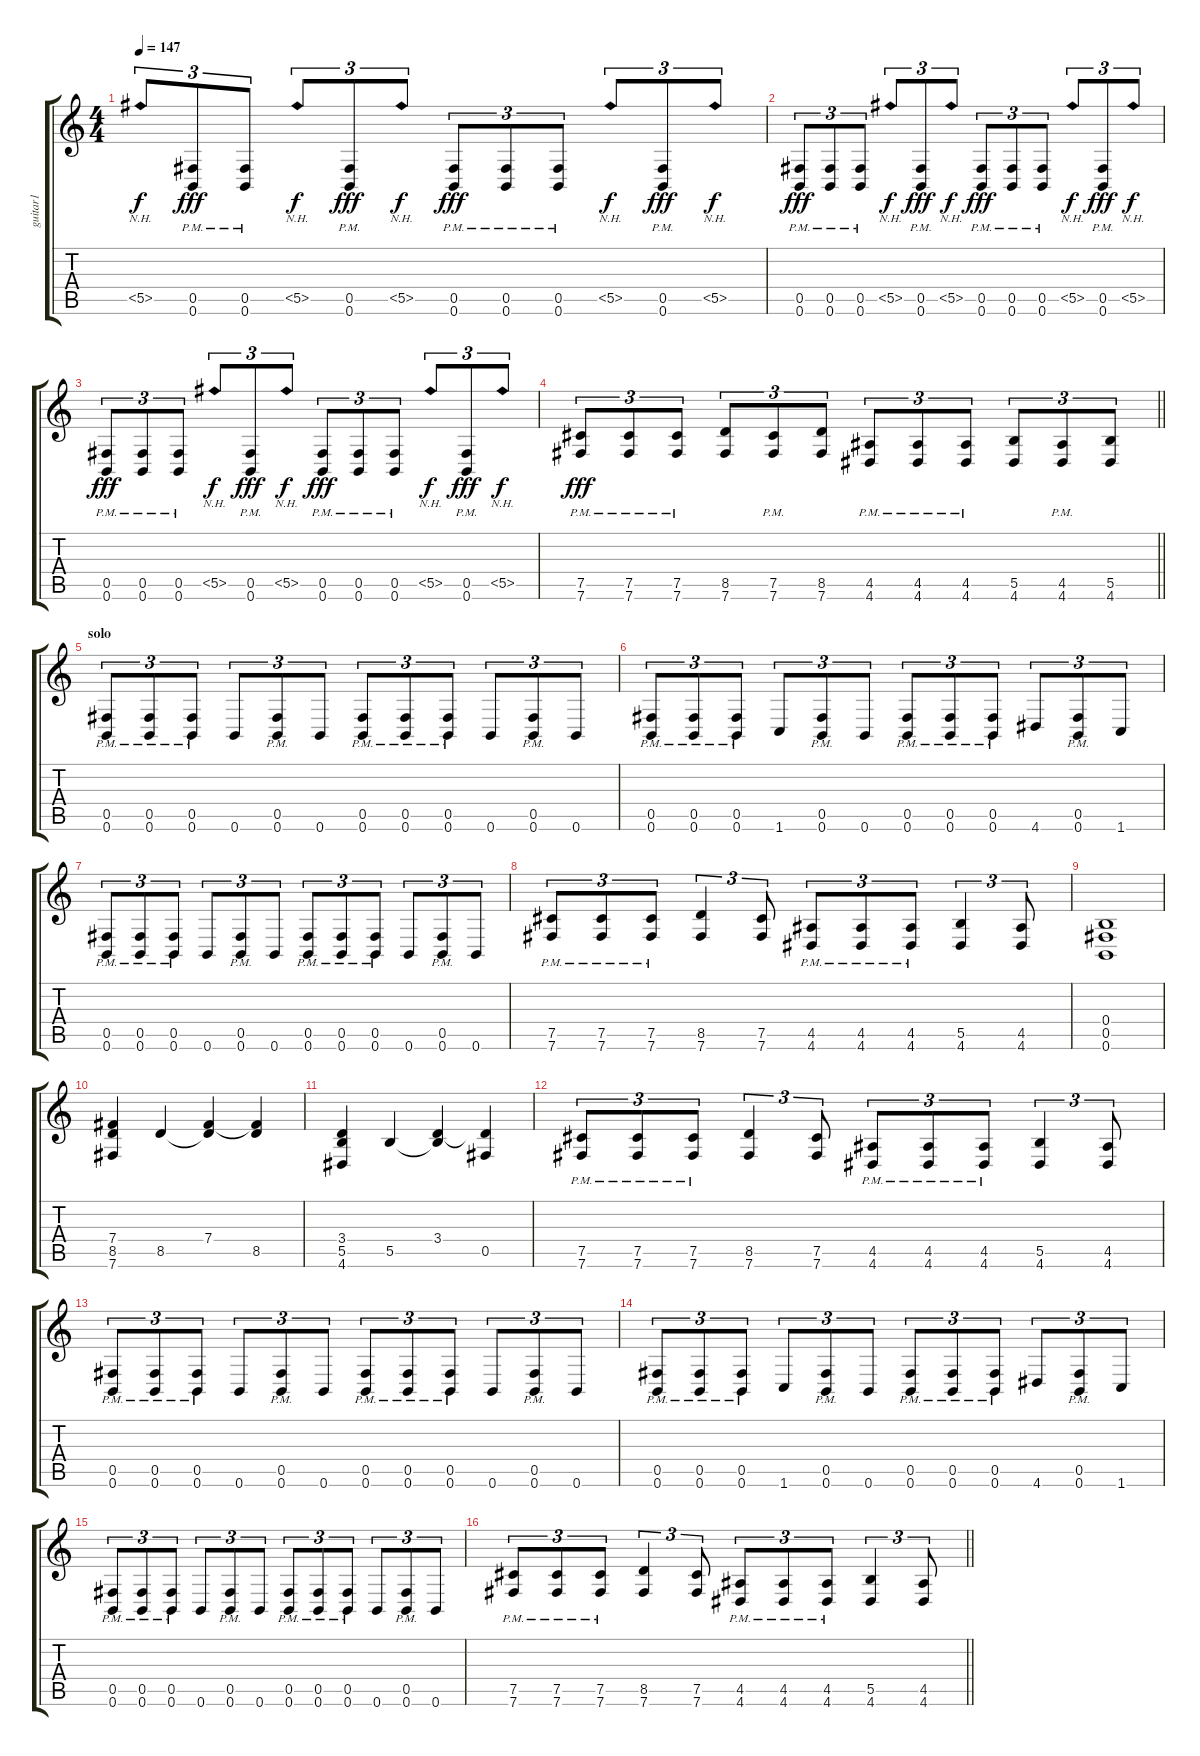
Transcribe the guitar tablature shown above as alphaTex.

\track ("guitar1" "guitar1") {instrument distortionguitar}
\staff {score tabs}
\tuning (Db4 Ab3 E3 B2 Gb2 B1) {hide}
\ts (4 4)
\section ("" "")
\tempo 147
\clef g2
\ks c
5.5{nh}.8{tu (3 2) dy f} (0.5{pm} 0.6{pm}).8{tu (3 2) dy fff} (0.5{pm} 0.6{pm}).8{tu (3 2)} 5.5{nh}.8{tu (3 2) dy f} (0.5{pm} 0.6{pm}).8{tu (3 2) dy fff} 5.5{nh}.8{tu (3 2) dy f} (0.5{pm} 0.6{pm}).8{tu (3 2) dy fff} (0.5{pm} 0.6{pm}).8{tu (3 2)} (0.5{pm} 0.6{pm}).8{tu (3 2)} 5.5{nh}.8{tu (3 2) dy f} (0.5{pm} 0.6{pm}).8{tu (3 2) dy fff} 5.5{nh}.8{tu (3 2) dy f} |
(0.5{pm} 0.6{pm}).8{tu (3 2) dy fff} (0.5{pm} 0.6{pm}).8{tu (3 2)} (0.5{pm} 0.6{pm}).8{tu (3 2)} 5.5{nh}.8{tu (3 2) dy f} (0.5{pm} 0.6{pm}).8{tu (3 2) dy fff} 5.5{nh}.8{tu (3 2) dy f} (0.5{pm} 0.6{pm}).8{tu (3 2) dy fff} (0.5{pm} 0.6{pm}).8{tu (3 2)} (0.5{pm} 0.6{pm}).8{tu (3 2)} 5.5{nh}.8{tu (3 2) dy f} (0.5{pm} 0.6{pm}).8{tu (3 2) dy fff} 5.5{nh}.8{tu (3 2) dy f} |
(0.5{pm} 0.6{pm}).8{tu (3 2) dy fff} (0.5{pm} 0.6{pm}).8{tu (3 2)} (0.5{pm} 0.6{pm}).8{tu (3 2)} 5.5{nh}.8{tu (3 2) dy f} (0.5{pm} 0.6{pm}).8{tu (3 2) dy fff} 5.5{nh}.8{tu (3 2) dy f} (0.5{pm} 0.6{pm}).8{tu (3 2) dy fff} (0.5{pm} 0.6{pm}).8{tu (3 2)} (0.5{pm} 0.6{pm}).8{tu (3 2)} 5.5{nh}.8{tu (3 2) dy f} (0.5{pm} 0.6{pm}).8{tu (3 2) dy fff} 5.5{nh}.8{tu (3 2) dy f} |
\barLineRight lightlight
(7.5{pm} 7.6{pm}).8{tu (3 2) dy fff} (7.5{pm} 7.6{pm}).8{tu (3 2)} (7.5{pm} 7.6{pm}).8{tu (3 2)} (8.5 7.6).8{tu (3 2)} (7.5{pm} 7.6{pm}).8{tu (3 2)} (8.5 7.6).8{tu (3 2)} (4.5{pm} 4.6{pm}).8{tu (3 2)} (4.5{pm} 4.6{pm}).8{tu (3 2)} (4.5{pm} 4.6{pm}).8{tu (3 2)} (5.5 4.6).8{tu (3 2)} (4.5{pm} 4.6{pm}).8{tu (3 2)} (5.5 4.6).8{tu (3 2)} |
\section ("" "solo")
(0.5{pm} 0.6{pm}).8{tu (3 2)} (0.5{pm} 0.6{pm}).8{tu (3 2)} (0.5{pm} 0.6{pm}).8{tu (3 2)} 0.6.8{tu (3 2)} (0.5{pm} 0.6{pm}).8{tu (3 2)} 0.6.8{tu (3 2)} (0.5{pm} 0.6{pm}).8{tu (3 2)} (0.5{pm} 0.6{pm}).8{tu (3 2)} (0.5{pm} 0.6{pm}).8{tu (3 2)} 0.6.8{tu (3 2)} (0.5{pm} 0.6{pm}).8{tu (3 2)} 0.6.8{tu (3 2)} |
(0.5{pm} 0.6{pm}).8{tu (3 2)} (0.5{pm} 0.6{pm}).8{tu (3 2)} (0.5{pm} 0.6{pm}).8{tu (3 2)} 1.6.8{tu (3 2)} (0.5{pm} 0.6{pm}).8{tu (3 2)} 0.6.8{tu (3 2)} (0.5{pm} 0.6{pm}).8{tu (3 2)} (0.5{pm} 0.6{pm}).8{tu (3 2)} (0.5{pm} 0.6{pm}).8{tu (3 2)} 4.6.8{tu (3 2)} (0.5{pm} 0.6{pm}).8{tu (3 2)} 1.6.8{tu (3 2)} |
(0.5{pm} 0.6{pm}).8{tu (3 2)} (0.5{pm} 0.6{pm}).8{tu (3 2)} (0.5{pm} 0.6{pm}).8{tu (3 2)} 0.6.8{tu (3 2)} (0.5{pm} 0.6{pm}).8{tu (3 2)} 0.6.8{tu (3 2)} (0.5{pm} 0.6{pm}).8{tu (3 2)} (0.5{pm} 0.6{pm}).8{tu (3 2)} (0.5{pm} 0.6{pm}).8{tu (3 2)} 0.6.8{tu (3 2)} (0.5{pm} 0.6{pm}).8{tu (3 2)} 0.6.8{tu (3 2)} |
(7.5{pm} 7.6{pm}).8{tu (3 2)} (7.5{pm} 7.6{pm}).8{tu (3 2)} (7.5{pm} 7.6{pm}).8{tu (3 2)} (8.5 7.6).4{tu (3 2)} (7.5 7.6).8{tu (3 2)} (4.5{pm} 4.6{pm}).8{tu (3 2)} (4.5{pm} 4.6{pm}).8{tu (3 2)} (4.5{pm} 4.6{pm}).8{tu (3 2)} (5.5 4.6).4{tu (3 2)} (4.5 4.6).8{tu (3 2)} |
(0.4 0.5 0.6).1 |
(7.4 8.5 7.6).4 8.5.4 (7.4 8.5{t}).4 (7.4{t} 8.5).4 |
(3.4 5.5 4.6).4 5.5.4 (3.4 5.5{t}).4 (3.4{t} 0.5).4 |
(7.5{pm} 7.6{pm}).8{tu (3 2)} (7.5{pm} 7.6{pm}).8{tu (3 2)} (7.5{pm} 7.6{pm}).8{tu (3 2)} (8.5 7.6).4{tu (3 2)} (7.5 7.6).8{tu (3 2)} (4.5{pm} 4.6{pm}).8{tu (3 2)} (4.5{pm} 4.6{pm}).8{tu (3 2)} (4.5{pm} 4.6{pm}).8{tu (3 2)} (5.5 4.6).4{tu (3 2)} (4.5 4.6).8{tu (3 2)} |
(0.5{pm} 0.6{pm}).8{tu (3 2)} (0.5{pm} 0.6{pm}).8{tu (3 2)} (0.5{pm} 0.6{pm}).8{tu (3 2)} 0.6.8{tu (3 2)} (0.5{pm} 0.6{pm}).8{tu (3 2)} 0.6.8{tu (3 2)} (0.5{pm} 0.6{pm}).8{tu (3 2)} (0.5{pm} 0.6{pm}).8{tu (3 2)} (0.5{pm} 0.6{pm}).8{tu (3 2)} 0.6.8{tu (3 2)} (0.5{pm} 0.6{pm}).8{tu (3 2)} 0.6.8{tu (3 2)} |
(0.5{pm} 0.6{pm}).8{tu (3 2)} (0.5{pm} 0.6{pm}).8{tu (3 2)} (0.5{pm} 0.6{pm}).8{tu (3 2)} 1.6.8{tu (3 2)} (0.5{pm} 0.6{pm}).8{tu (3 2)} 0.6.8{tu (3 2)} (0.5{pm} 0.6{pm}).8{tu (3 2)} (0.5{pm} 0.6{pm}).8{tu (3 2)} (0.5{pm} 0.6{pm}).8{tu (3 2)} 4.6.8{tu (3 2)} (0.5{pm} 0.6{pm}).8{tu (3 2)} 1.6.8{tu (3 2)} |
(0.5{pm} 0.6{pm}).8{tu (3 2)} (0.5{pm} 0.6{pm}).8{tu (3 2)} (0.5{pm} 0.6{pm}).8{tu (3 2)} 0.6.8{tu (3 2)} (0.5{pm} 0.6{pm}).8{tu (3 2)} 0.6.8{tu (3 2)} (0.5{pm} 0.6{pm}).8{tu (3 2)} (0.5{pm} 0.6{pm}).8{tu (3 2)} (0.5{pm} 0.6{pm}).8{tu (3 2)} 0.6.8{tu (3 2)} (0.5{pm} 0.6{pm}).8{tu (3 2)} 0.6.8{tu (3 2)} |
\barLineRight lightlight
(7.5{pm} 7.6{pm}).8{tu (3 2)} (7.5{pm} 7.6{pm}).8{tu (3 2)} (7.5{pm} 7.6{pm}).8{tu (3 2)} (8.5 7.6).4{tu (3 2)} (7.5 7.6).8{tu (3 2)} (4.5{pm} 4.6{pm}).8{tu (3 2)} (4.5{pm} 4.6{pm}).8{tu (3 2)} (4.5{pm} 4.6{pm}).8{tu (3 2)} (5.5 4.6).4{tu (3 2)} (4.5 4.6).8{tu (3 2)}
